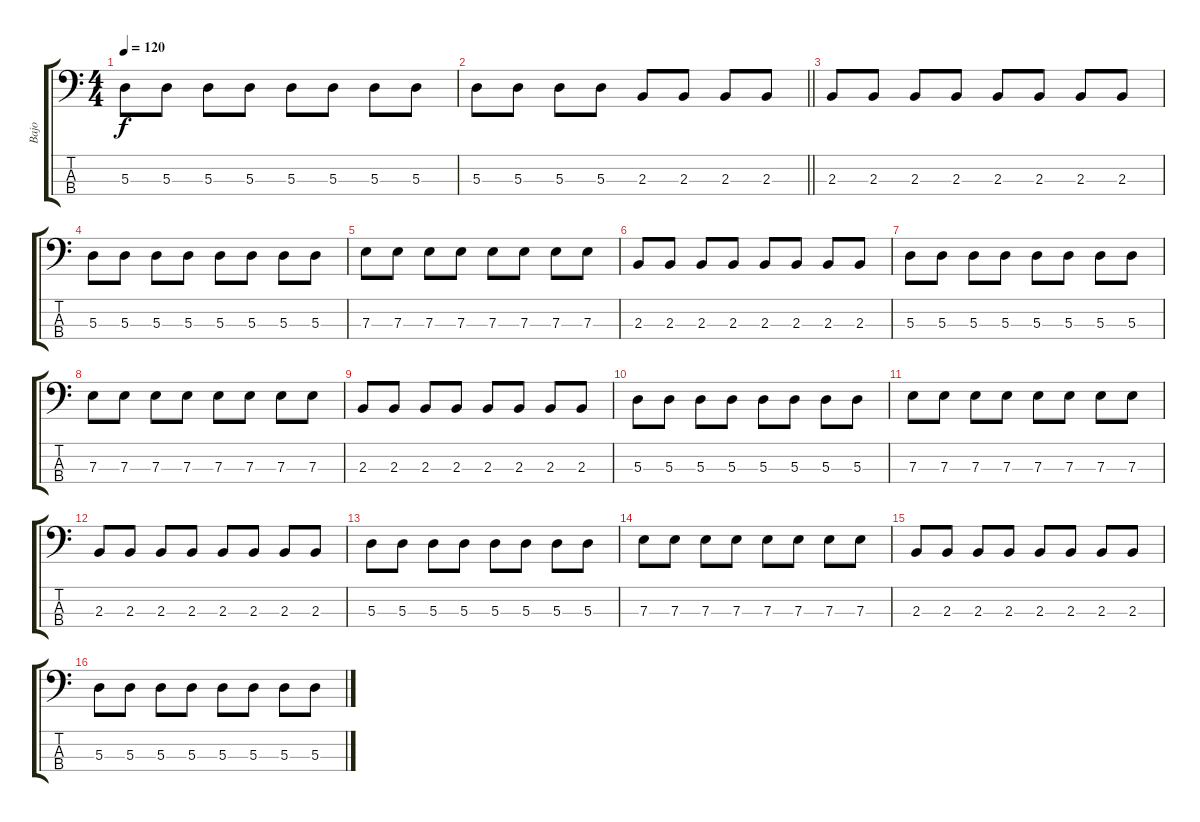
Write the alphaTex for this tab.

\track ("Bajo" "Bajo") {instrument electricbasspick}
\staff {score tabs}
\tuning (G2 D2 A1 E1) {hide}
\ts (4 4)
\tempo 120
\clef f4
\ks c
5.3.8{dy f} 5.3.8 5.3.8 5.3.8 5.3.8 5.3.8 5.3.8 5.3.8 |
\barLineRight lightlight
5.3.8 5.3.8 5.3.8 5.3.8 2.3.8 2.3.8 2.3.8 2.3.8 |
2.3.8 2.3.8 2.3.8 2.3.8 2.3.8 2.3.8 2.3.8 2.3.8 |
5.3.8 5.3.8 5.3.8 5.3.8 5.3.8 5.3.8 5.3.8 5.3.8 |
7.3.8 7.3.8 7.3.8 7.3.8 7.3.8 7.3.8 7.3.8 7.3.8 |
2.3.8 2.3.8 2.3.8 2.3.8 2.3.8 2.3.8 2.3.8 2.3.8 |
5.3.8 5.3.8 5.3.8 5.3.8 5.3.8 5.3.8 5.3.8 5.3.8 |
7.3.8 7.3.8 7.3.8 7.3.8 7.3.8 7.3.8 7.3.8 7.3.8 |
2.3.8 2.3.8 2.3.8 2.3.8 2.3.8 2.3.8 2.3.8 2.3.8 |
5.3.8 5.3.8 5.3.8 5.3.8 5.3.8 5.3.8 5.3.8 5.3.8 |
7.3.8 7.3.8 7.3.8 7.3.8 7.3.8 7.3.8 7.3.8 7.3.8 |
2.3.8 2.3.8 2.3.8 2.3.8 2.3.8 2.3.8 2.3.8 2.3.8 |
5.3.8 5.3.8 5.3.8 5.3.8 5.3.8 5.3.8 5.3.8 5.3.8 |
7.3.8 7.3.8 7.3.8 7.3.8 7.3.8 7.3.8 7.3.8 7.3.8 |
2.3.8 2.3.8 2.3.8 2.3.8 2.3.8 2.3.8 2.3.8 2.3.8 |
5.3.8 5.3.8 5.3.8 5.3.8 5.3.8 5.3.8 5.3.8 5.3.8
